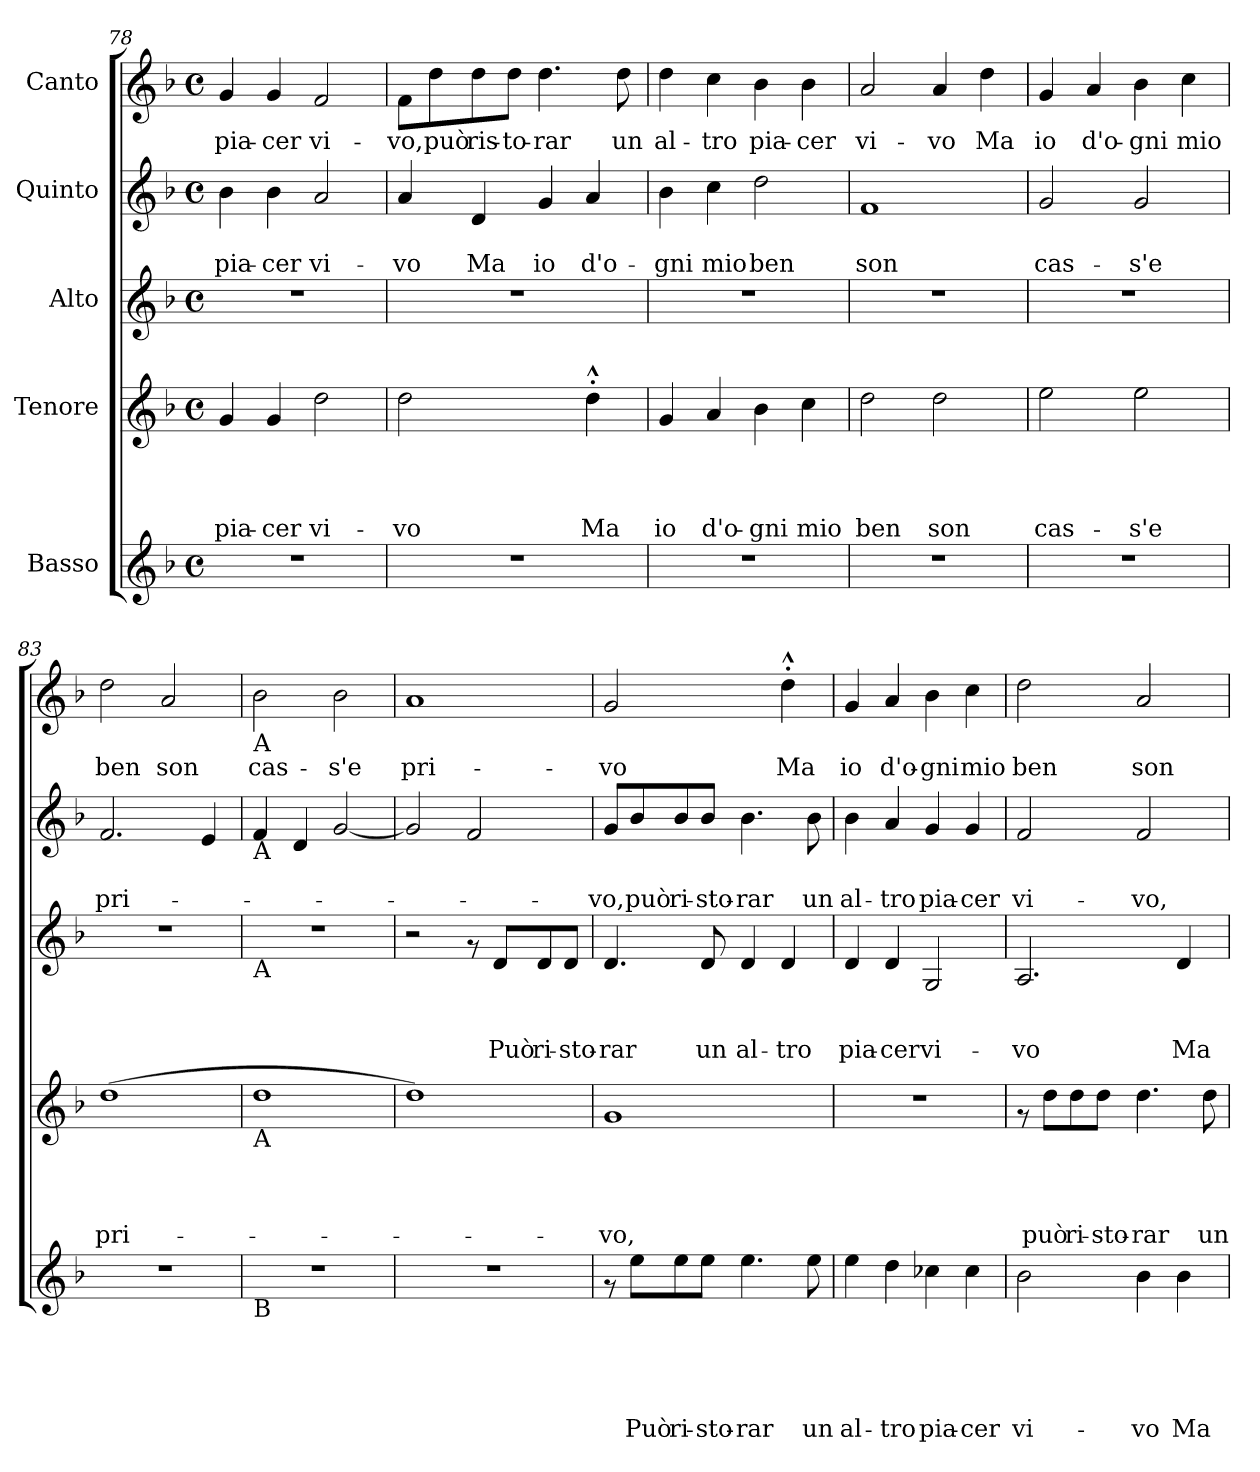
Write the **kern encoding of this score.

**kern	**text	**text	**text	**text	**text	**kern	**text	**text	**text	**text	**kern	**text	**text	**text	**kern	**text	**text	**kern	**text
*part5	*part5	*part5	*part5	*part5	*part5	*part4	*part4	*part4	*part4	*part4	*part3	*part3	*part3	*part3	*part2	*part2	*part2	*part1	*part1
*staff5	*staff5	*staff5	*staff5	*staff5	*staff5	*staff4	*staff4	*staff4	*staff4	*staff4	*staff3	*staff3	*staff3	*staff3	*staff2	*staff2	*staff2	*staff1	*staff1
*I"Basso	*	*	*	*	*	*I"Tenore	*	*	*	*	*I"Alto	*	*	*	*I"Quinto	*	*	*I"Canto	*
*clefG2	*	*	*	*	*	*clefG2	*	*	*	*	*clefG2	*	*	*	*clefG2	*	*	*clefG2	*
*k[b-]	*	*	*	*	*	*k[b-]	*	*	*	*	*k[b-]	*	*	*	*k[b-]	*	*	*k[b-]	*
*F:	*	*	*	*	*	*F:	*	*	*	*	*F:	*	*	*	*F:	*	*	*F:	*
*M4/4	*	*	*	*	*	*M4/4	*	*	*	*	*M4/4	*	*	*	*M4/4	*	*	*M4/4	*
*met(c)	*	*	*	*	*	*met(c)	*	*	*	*	*met(c)	*	*	*	*met(c)	*	*	*met(c)	*
=78	=78	=78	=78	=78	=78	=78	=78	=78	=78	=78	=78	=78	=78	=78	=78	=78	=78	=78	=78
!	!	!	!	!	!	!	!	!	!	!LO:LY:b	!	!	!	!	!	!	!LO:LY:b	!	!LO:LY:b
1r	.	.	.	.	.	4g/	.	.	.	pia-	1r	.	.	.	4b-\	.	pia-	4g/	pia-
!	!	!	!	!	!	!	!	!	!	!LO:LY:b	!	!	!	!	!	!	!LO:LY:b	!	!LO:LY:b
.	.	.	.	.	.	4g/	.	.	.	-cer	.	.	.	.	4b-\	.	-cer	4g/	-cer
!	!	!	!	!	!	!	!	!	!	!LO:LY:b	!	!	!	!	!	!	!LO:LY:b	!	!LO:LY:b
.	.	.	.	.	.	2dd\	.	.	.	vi-	.	.	.	.	2a/	.	vi-	2f/	vi-
=79	=79	=79	=79	=79	=79	=79	=79	=79	=79	=79	=79	=79	=79	=79	=79	=79	=79	=79	=79
!	!	!	!	!	!	!	!	!	!	!LO:LY:b	!	!	!	!	!	!	!LO:LY:b	!	!LO:LY:b
1r	.	.	.	.	.	2dd\	.	.	.	-vo	1r	.	.	.	4a/	.	-vo	8f\L	-vo,
!	!	!	!	!	!	!	!	!	!	!	!	!	!	!	!	!	!	!	!LO:LY:b
.	.	.	.	.	.	.	.	.	.	.	.	.	.	.	.	.	.	8dd\	può
!	!	!	!	!	!	!	!	!	!	!	!	!	!	!	!	!	!LO:LY:b	!	!LO:LY:b
.	.	.	.	.	.	.	.	.	.	.	.	.	.	.	4d/	.	Ma	8dd\	ris-
!	!	!	!	!	!	!	!	!	!	!	!	!	!	!	!	!	!	!	!LO:LY:b
.	.	.	.	.	.	.	.	.	.	.	.	.	.	.	.	.	.	8dd\J	-to-
!	!	!	!	!	!	!	!	!	!	!	!	!	!	!	!	!	!LO:LY:b	!	!LO:LY:b
.	.	.	.	.	.	4ryy	.	.	.	.	.	.	.	.	4g/	.	io	4.dd\	-rar
!	!	!	!	!	!	!	!	!	!	!LO:LY:b	!	!	!	!	!	!	!LO:LY:b	!	!
.	.	.	.	.	.	4dd^^>'>\	.	.	.	Ma	.	.	.	.	4a/	.	d'o-	.	.
!	!	!	!	!	!	!	!	!	!	!	!	!	!	!	!	!	!	!	!LO:LY:b
.	.	.	.	.	.	.	.	.	.	.	.	.	.	.	.	.	.	8dd\	un
=80	=80	=80	=80	=80	=80	=80	=80	=80	=80	=80	=80	=80	=80	=80	=80	=80	=80	=80	=80
!	!	!	!	!	!	!	!	!	!	!LO:LY:b	!	!	!	!	!	!	!LO:LY:b	!	!LO:LY:b
1r	.	.	.	.	.	4g/	.	.	.	io	1r	.	.	.	4b-\	.	-gni	4dd\	al-
!	!	!	!	!	!	!	!	!	!	!LO:LY:b	!	!	!	!	!	!	!LO:LY:b	!	!LO:LY:b
.	.	.	.	.	.	4a/	.	.	.	d'o-	.	.	.	.	4cc\	.	mio	4cc\	-tro
!	!	!	!	!	!	!	!	!	!	!LO:LY:b	!	!	!	!	!	!	!LO:LY:b	!	!LO:LY:b
.	.	.	.	.	.	4b-\	.	.	.	-gni	.	.	.	.	2dd\	.	ben	4b-\	pia-
!	!	!	!	!	!	!	!	!	!	!LO:LY:b	!	!	!	!	!	!	!	!	!LO:LY:b
.	.	.	.	.	.	4cc\	.	.	.	mio	.	.	.	.	.	.	.	4b-\	-cer
=81	=81	=81	=81	=81	=81	=81	=81	=81	=81	=81	=81	=81	=81	=81	=81	=81	=81	=81	=81
!	!	!	!	!	!	!	!	!	!	!LO:LY:b	!	!	!	!	!	!	!LO:LY:b	!	!LO:LY:b
1r	.	.	.	.	.	2dd\	.	.	.	ben	1r	.	.	.	1f	.	son	2a/	vi-
!	!	!	!	!	!	!	!	!	!	!LO:LY:b	!	!	!	!	!	!	!	!	!LO:LY:b
.	.	.	.	.	.	2dd\	.	.	.	son	.	.	.	.	.	.	.	4a/	-vo
!	!	!	!	!	!	!	!	!	!	!	!	!	!	!	!	!	!	!	!LO:LY:b
.	.	.	.	.	.	.	.	.	.	.	.	.	.	.	.	.	.	4dd\	Ma
=82	=82	=82	=82	=82	=82	=82	=82	=82	=82	=82	=82	=82	=82	=82	=82	=82	=82	=82	=82
!	!	!	!	!	!	!	!	!	!	!LO:LY:b	!	!	!	!	!	!	!LO:LY:b	!	!LO:LY:b
1r	.	.	.	.	.	2ee\	.	.	.	cas-	1r	.	.	.	2g/	.	cas-	4g/	io
!	!	!	!	!	!	!	!	!	!	!	!	!	!	!	!	!	!	!	!LO:LY:b
.	.	.	.	.	.	.	.	.	.	.	.	.	.	.	.	.	.	4a/	d'o-
!	!	!	!	!	!	!	!	!	!	!LO:LY:b	!	!	!	!	!	!	!LO:LY:b	!	!LO:LY:b
.	.	.	.	.	.	2ee\	.	.	.	-s'e	.	.	.	.	2g/	.	-s'e	4b-\	-gni
!	!	!	!	!	!	!	!	!	!	!	!	!	!	!	!	!	!	!	!LO:LY:b
.	.	.	.	.	.	.	.	.	.	.	.	.	.	.	.	.	.	4cc\	mio
=83	=83	=83	=83	=83	=83	=83	=83	=83	=83	=83	=83	=83	=83	=83	=83	=83	=83	=83	=83
!	!	!	!	!	!	!	!	!	!	!LO:LY:b	!	!	!	!	!	!	!LO:LY:b	!	!LO:LY:b
1r	.	.	.	.	.	(>1dd	.	.	.	pri-	1r	.	.	.	2.f/	.	pri-	2dd\	ben
!	!	!	!	!	!	!	!	!	!	!	!	!	!	!	!	!	!	!	!LO:LY:b
.	.	.	.	.	.	.	.	.	.	.	.	.	.	.	.	.	.	2a/	son
.	.	.	.	.	.	.	.	.	.	.	.	.	.	.	4e/	.	.	.	.
!!LO:PB:g=z
=84	=84	=84	=84	=84	=84	=84	=84	=84	=84	=84	=84	=84	=84	=84	=84	=84	=84	=84	=84
!	!	!	!	!	!	!	!	!	!	!	!	!	!	!	!	!	!	!LO:TX:b:t=A	!
!	!	!	!	!	!	!	!	!	!	!	!	!	!	!	!LO:TX:b:t=A	!	!	!	!
!	!	!	!	!	!	!	!	!	!	!	!LO:TX:b:t=A	!	!	!	!	!	!	!	!
!	!	!	!	!	!	!LO:TX:b:t=A	!	!	!	!	!	!	!	!	!	!	!	!	!
!LO:TX:b:t=B	!	!	!	!	!	!	!	!	!	!	!	!	!	!	!	!	!	!	!
!	!	!	!	!	!	!	!	!	!	!	!	!	!	!	!	!	!	!	!LO:LY:b
1r	.	.	.	.	.	1dd	.	.	.	.	1r	.	.	.	4f/	.	.	2b-\	cas-
.	.	.	.	.	.	.	.	.	.	.	.	.	.	.	4d/	.	.	.	.
!	!	!	!	!	!	!	!	!	!	!	!	!	!	!	!	!	!	!	!LO:LY:b
.	.	.	.	.	.	.	.	.	.	.	.	.	.	.	[<2g/	.	.	2b-\	-s'e
=85	=85	=85	=85	=85	=85	=85	=85	=85	=85	=85	=85	=85	=85	=85	=85	=85	=85	=85	=85
!	!	!	!	!	!	!	!	!	!	!	!	!	!	!	!	!	!	!	!LO:LY:b
1r	.	.	.	.	.	1dd)	.	.	.	.	2r	.	.	.	2g/]	.	.	1a	pri-
.	.	.	.	.	.	.	.	.	.	.	8rf	.	.	.	2f/	.	.	.	.
!	!	!	!	!	!	!	!	!	!	!	!	!	!	!LO:LY:b	!	!	!	!	!
.	.	.	.	.	.	.	.	.	.	.	8d/L	.	.	Può	.	.	.	.	.
!	!	!	!	!	!	!	!	!	!	!	!	!	!	!LO:LY:b	!	!	!	!	!
.	.	.	.	.	.	.	.	.	.	.	8d/	.	.	ri-	.	.	.	.	.
!	!	!	!	!	!	!	!	!	!	!	!	!	!	!LO:LY:b	!	!	!	!	!
.	.	.	.	.	.	.	.	.	.	.	8d/J	.	.	-sto-	.	.	.	.	.
=86	=86	=86	=86	=86	=86	=86	=86	=86	=86	=86	=86	=86	=86	=86	=86	=86	=86	=86	=86
!	!	!	!	!	!	!	!	!	!	!LO:LY:b	!	!	!	!LO:LY:b	!	!	!LO:LY:b	!	!LO:LY:b
8rf	.	.	.	.	.	1g	.	.	.	-vo,	4.d/	.	.	-rar	8g/L	.	-vo,	2g/	-vo
!	!	!	!	!	!LO:LY:b	!	!	!	!	!	!	!	!	!	!	!	!LO:LY:b	!	!
8ee\L	.	.	.	.	Può	.	.	.	.	.	.	.	.	.	8b-/	.	può	.	.
!	!	!	!	!	!LO:LY:b	!	!	!	!	!	!	!	!	!	!	!	!LO:LY:b	!	!
8ee\	.	.	.	.	ri-	.	.	.	.	.	.	.	.	.	8b-/	.	ri-	.	.
!	!	!	!	!	!LO:LY:b	!	!	!	!	!	!	!	!	!LO:LY:b	!	!	!LO:LY:b	!	!
8ee\J	.	.	.	.	-sto-	.	.	.	.	.	8d/	.	.	un	8b-/J	.	-sto-	.	.
!	!	!	!	!	!LO:LY:b	!	!	!	!	!	!	!	!	!LO:LY:b	!	!	!LO:LY:b	!	!
4.ee\	.	.	.	.	-rar	.	.	.	.	.	4d/	.	.	al-	4.b-\	.	-rar	4ryy	.
!	!	!	!	!	!	!	!	!	!	!	!	!	!	!LO:LY:b	!	!	!	!	!LO:LY:b
.	.	.	.	.	.	.	.	.	.	.	4d/	.	.	-tro	.	.	.	4dd^^>'>\	Ma
!	!	!	!	!	!LO:LY:b	!	!	!	!	!	!	!	!	!	!	!	!LO:LY:b	!	!
8ee\	.	.	.	.	un	.	.	.	.	.	.	.	.	.	8b-\	.	un	.	.
=87	=87	=87	=87	=87	=87	=87	=87	=87	=87	=87	=87	=87	=87	=87	=87	=87	=87	=87	=87
!	!	!	!	!	!LO:LY:b	!	!	!	!	!	!	!	!	!LO:LY:b	!	!	!LO:LY:b	!	!LO:LY:b
4ee\	.	.	.	.	al-	1r	.	.	.	.	4d/	.	.	pia-	4b-\	.	al-	4g/	io
!	!	!	!	!	!LO:LY:b	!	!	!	!	!	!	!	!	!LO:LY:b	!	!	!LO:LY:b	!	!LO:LY:b
4dd\	.	.	.	.	-tro	.	.	.	.	.	4d/	.	.	-cer	4a/	.	-tro	4a/	d'o-
!	!	!	!	!	!LO:LY:b	!	!	!	!	!	!	!	!	!LO:LY:b	!	!	!LO:LY:b	!	!LO:LY:b
4cc-X\	.	.	.	.	pia-	.	.	.	.	.	2G/	.	.	vi-	4g/	.	pia-	4b-\	-gni
!	!	!	!	!	!LO:LY:b	!	!	!	!	!	!	!	!	!	!	!	!LO:LY:b	!	!LO:LY:b
4cc-\	.	.	.	.	-cer	.	.	.	.	.	.	.	.	.	4g/	.	-cer	4cc\	mio
=88	=88	=88	=88	=88	=88	=88	=88	=88	=88	=88	=88	=88	=88	=88	=88	=88	=88	=88	=88
!	!	!	!	!	!LO:LY:b	!	!	!	!	!	!	!	!	!LO:LY:b	!	!	!LO:LY:b	!	!LO:LY:b
2b-\	.	.	.	.	vi-	8rf	.	.	.	.	2.A/	.	.	-vo	2f/	.	vi-	2dd\	ben
!	!	!	!	!	!	!	!	!	!	!LO:LY:b	!	!	!	!	!	!	!	!	!
.	.	.	.	.	.	8dd\L	.	.	.	può	.	.	.	.	.	.	.	.	.
!	!	!	!	!	!	!	!	!	!	!LO:LY:b	!	!	!	!	!	!	!	!	!
.	.	.	.	.	.	8dd\	.	.	.	ri-	.	.	.	.	.	.	.	.	.
!	!	!	!	!	!	!	!	!	!	!LO:LY:b	!	!	!	!	!	!	!	!	!
.	.	.	.	.	.	8dd\J	.	.	.	-sto-	.	.	.	.	.	.	.	.	.
!	!	!	!	!	!LO:LY:b	!	!	!	!	!LO:LY:b	!	!	!	!	!	!	!LO:LY:b	!	!LO:LY:b
4b-\	.	.	.	.	-vo	4.dd\	.	.	.	-rar	.	.	.	.	2f/	.	-vo,	2a/	son
!	!	!	!	!	!LO:LY:b	!	!	!	!	!	!	!	!	!LO:LY:b	!	!	!	!	!
4b-\	.	.	.	.	Ma	.	.	.	.	.	4d/	.	.	Ma	.	.	.	.	.
!	!	!	!	!	!	!	!	!	!	!LO:LY:b	!	!	!	!	!	!	!	!	!
.	.	.	.	.	.	8dd\	.	.	.	un	.	.	.	.	.	.	.	.	.
=	=	=	=	=	=	=	=	=	=	=	=	=	=	=	=	=	=	=	=
*-	*-	*-	*-	*-	*-	*-	*-	*-	*-	*-	*-	*-	*-	*-	*-	*-	*-	*-	*-
